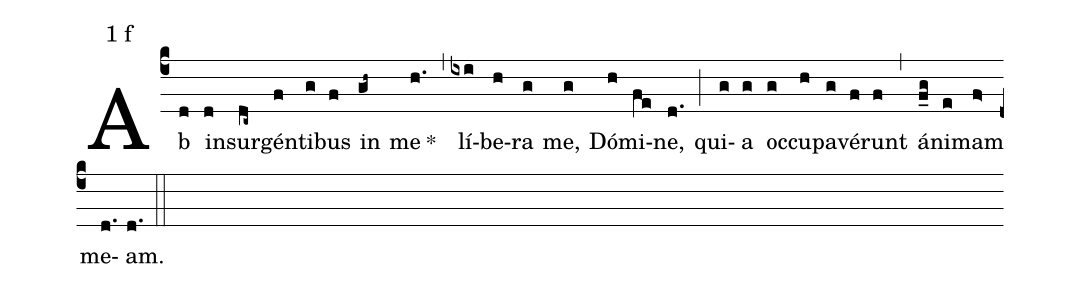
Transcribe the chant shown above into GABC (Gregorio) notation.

mode:1 f;
%%
(c4) Ab(d) in(d)sur(dc~)gén(f)ti(g)bus(f) in(gh~) me(h.) *()(,) lí(ixi)be(h)ra(g) me,(g) Dó(h)mi(fe)ne,(d.) (;) qui(g)a(g) oc(g)cu(h)pa(g)vé(f)runt(f) (,) á(f_g)ni(e)mam(f>) me(d.)am.(d.) (::)
